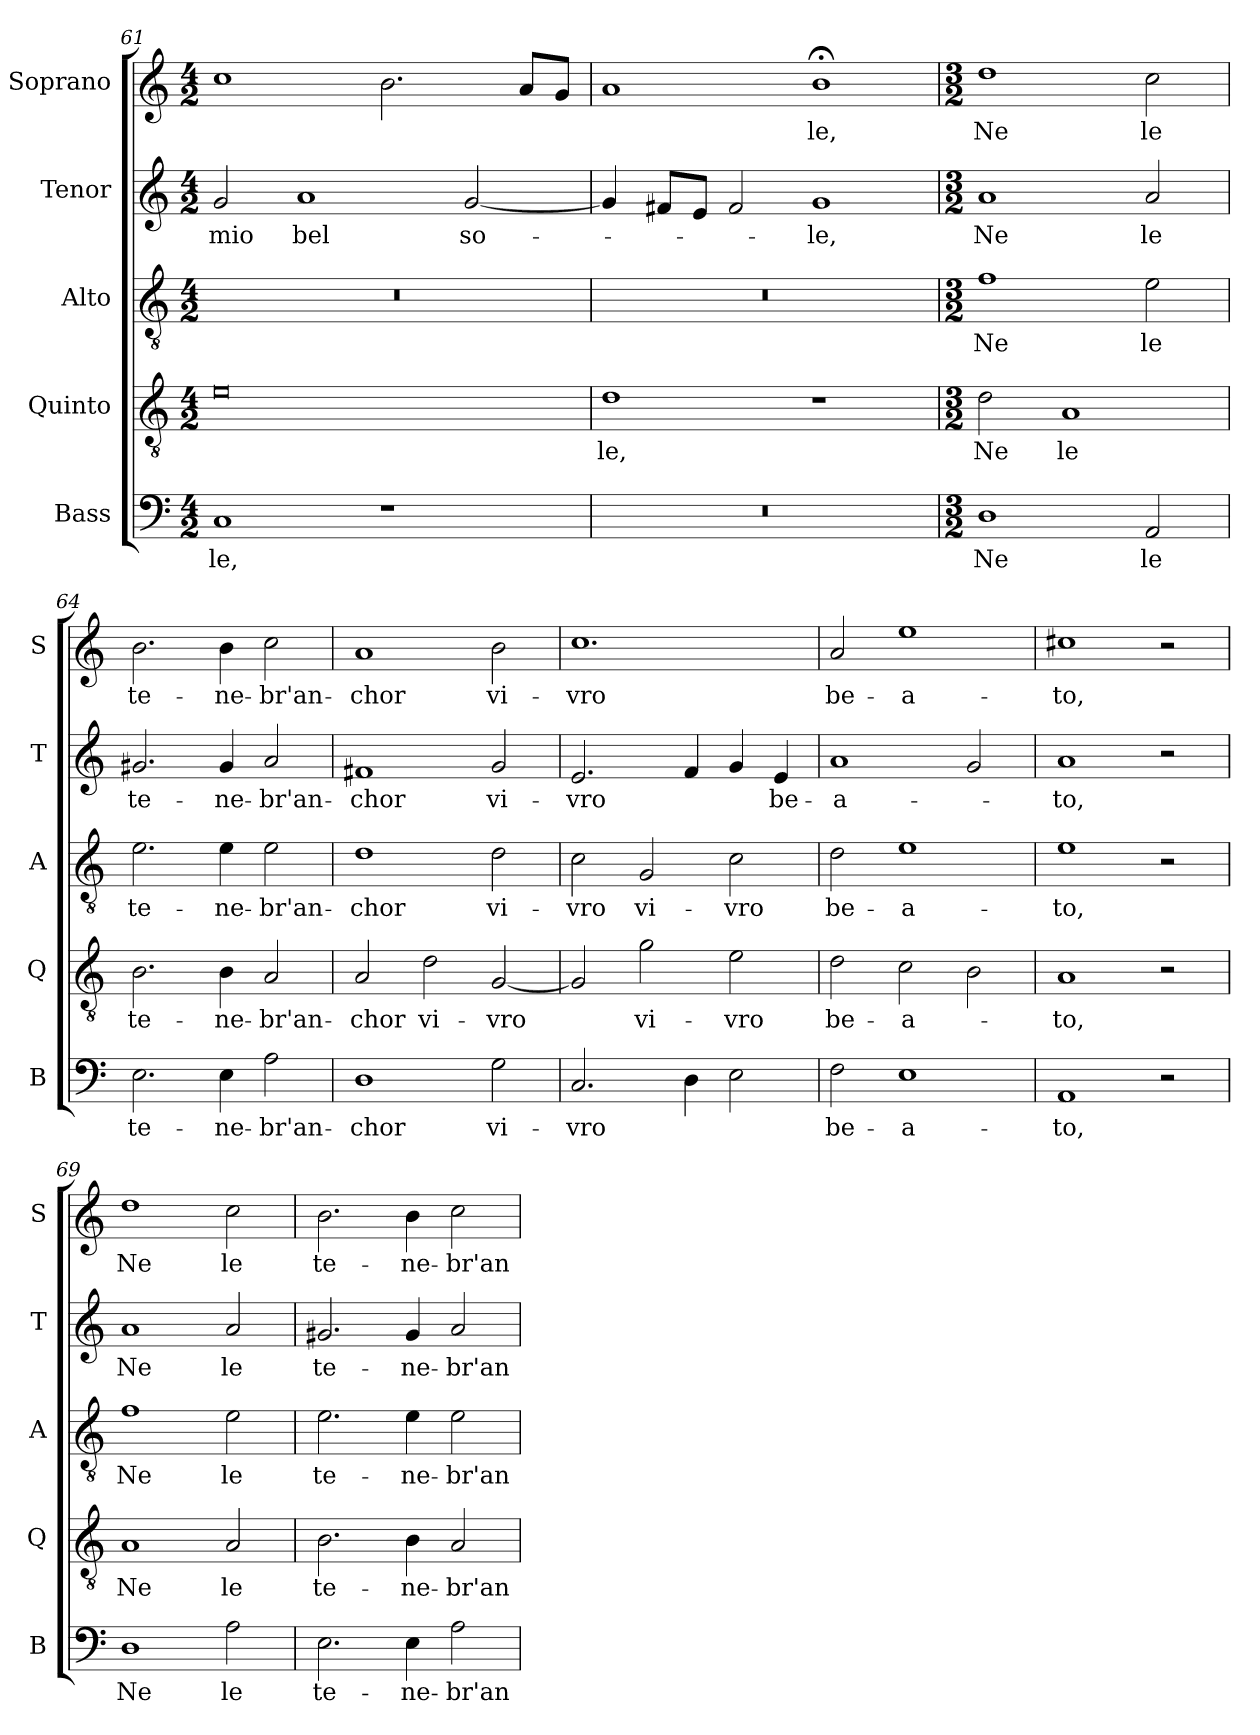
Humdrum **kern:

**kern	**text	**kern	**text	**kern	**text	**kern	**text	**kern	**text
*part5	*part5	*part4	*part4	*part3	*part3	*part2	*part2	*part1	*part1
*staff5	*staff5	*staff4	*staff4	*staff3	*staff3	*staff2	*staff2	*staff1	*staff1
*I"Bass	*	*I"Quinto	*	*I"Alto	*	*I"Tenor	*	*I"Soprano	*
*I'B	*	*I'Q	*	*I'A	*	*I'T	*	*I'S	*
*clefF4	*	*clefGv2	*	*clefGv2	*	*clefG2	*	*clefG2	*
*k[]	*	*k[]	*	*k[]	*	*k[]	*	*k[]	*
*C:	*	*C:	*	*C:	*	*C:	*	*C:	*
*M4/2	*	*M4/2	*	*M4/2	*	*M4/2	*	*M4/2	*
=61	=61	=61	=61	=61	=61	=61	=61	=61	=61
!	!LO:LY:b	!	!	!	!	!	!LO:LY:b	!	!
1C	-le,	0e	.	0r	.	2g/	mio	1cc	.
!	!	!	!	!	!	!	!LO:LY:b	!	!
.	.	.	.	.	.	1a	bel	.	.
1r	.	.	.	.	.	.	.	2.b\	.
!	!	!	!	!	!	!	!LO:LY:b	!	!
.	.	.	.	.	.	[2g/	so-	.	.
.	.	.	.	.	.	.	.	8a/L	.
.	.	.	.	.	.	.	.	8g/J	.
=62	=62	=62	=62	=62	=62	=62	=62	=62	=62
!	!	!	!LO:LY:b	!	!	!	!	!	!
0r	.	1d	-le,	0r	.	4g/]	.	1a	.
.	.	.	.	.	.	8f#X/L	.	.	.
.	.	.	.	.	.	8e/J	.	.	.
.	.	.	.	.	.	2f#/	.	.	.
!	!	!	!	!	!	!	!LO:LY:b	!	!LO:LY:b
.	.	1r	.	.	.	1g	-le,	1b;<	-le,
!!LO:LB:g=z
=63	=63	=63	=63	=63	=63	=63	=63	=63	=63
*M3/2	*	*M3/2	*	*M3/2	*	*M3/2	*	*M3/2	*
!	!LO:LY:b	!	!LO:LY:b	!	!LO:LY:b	!	!LO:LY:b	!	!LO:LY:b
1D	Ne	2d\	Ne	1f	Ne	1a	Ne	1dd	Ne
!	!	!	!LO:LY:b	!	!	!	!	!	!
.	.	1A	le	.	.	.	.	.	.
!	!LO:LY:b	!	!	!	!LO:LY:b	!	!LO:LY:b	!	!LO:LY:b
2AA/	le	.	.	2e\	le	2a/	le	2cc\	le
=64	=64	=64	=64	=64	=64	=64	=64	=64	=64
!	!LO:LY:b	!	!LO:LY:b	!	!LO:LY:b	!	!LO:LY:b	!	!LO:LY:b
2.E\	te-	2.B\	te-	2.e\	te-	2.g#X/	te-	2.b\	te-
!	!LO:LY:b	!	!LO:LY:b	!	!LO:LY:b	!	!LO:LY:b	!	!LO:LY:b
4E\	-ne-	4B\	-ne-	4e\	-ne-	4g#/	-ne-	4b\	-ne-
!	!LO:LY:b	!	!LO:LY:b	!	!LO:LY:b	!	!LO:LY:b	!	!LO:LY:b
2A\	-br'an-	2A/	-br'an-	2e\	-br'an-	2a/	-br'an-	2cc\	-br'an-
=65	=65	=65	=65	=65	=65	=65	=65	=65	=65
!	!LO:LY:b	!	!LO:LY:b	!	!LO:LY:b	!	!LO:LY:b	!	!LO:LY:b
1D	-chor	2A/	-chor	1d	-chor	1f#X	-chor	1a	-chor
!	!	!	!LO:LY:b	!	!	!	!	!	!
.	.	2d\	vi-	.	.	.	.	.	.
!	!LO:LY:b	!	!LO:LY:b	!	!LO:LY:b	!	!LO:LY:b	!	!LO:LY:b
2G\	vi-	[2G/	-vro	2d\	vi-	2g/	vi-	2b\	vi-
=66	=66	=66	=66	=66	=66	=66	=66	=66	=66
!	!LO:LY:b	!	!	!	!LO:LY:b	!	!LO:LY:b	!	!LO:LY:b
2.C/	-vro	2G/]	.	2c\	-vro	2.e/	-vro	1.cc	-vro
!	!	!	!LO:LY:b	!	!LO:LY:b	!	!	!	!
.	.	2g\	vi-	2G/	vi-	.	.	.	.
4D\	.	.	.	.	.	4f/	.	.	.
!	!	!	!LO:LY:b	!	!LO:LY:b	!	!	!	!
2E\	.	2e\	-vro	2c\	-vro	4g/	.	.	.
!	!	!	!	!	!	!	!LO:LY:b	!	!
.	.	.	.	.	.	4e/	be-	.	.
=67	=67	=67	=67	=67	=67	=67	=67	=67	=67
!	!LO:LY:b	!	!LO:LY:b	!	!LO:LY:b	!	!LO:LY:b	!	!LO:LY:b
2F\	be-	2d\	be-	2d\	be-	1a	-a-	2a/	be-
!	!LO:LY:b	!	!LO:LY:b	!	!LO:LY:b	!	!	!	!LO:LY:b
1E	-a-	2c\	-a-	1e	-a-	.	.	1ee	-a-
.	.	2B\	.	.	.	2g/	.	.	.
!!LO:LB:g=z
=68	=68	=68	=68	=68	=68	=68	=68	=68	=68
!	!LO:LY:b	!	!LO:LY:b	!	!LO:LY:b	!	!LO:LY:b	!	!LO:LY:b
1AA	-to,	1A	-to,	1e	-to,	1a	-to,	1cc#X	-to,
2r	.	2r	.	2r	.	2r	.	2r	.
=69	=69	=69	=69	=69	=69	=69	=69	=69	=69
!	!LO:LY:b	!	!LO:LY:b	!	!LO:LY:b	!	!LO:LY:b	!	!LO:LY:b
1D	Ne	1A	Ne	1f	Ne	1a	Ne	1dd	Ne
!	!LO:LY:b	!	!LO:LY:b	!	!LO:LY:b	!	!LO:LY:b	!	!LO:LY:b
2A\	le	2A/	le	2e\	le	2a/	le	2cc\	le
=70	=70	=70	=70	=70	=70	=70	=70	=70	=70
!	!LO:LY:b	!	!LO:LY:b	!	!LO:LY:b	!	!LO:LY:b	!	!LO:LY:b
2.E\	te-	2.B\	te-	2.e\	te-	2.g#X/	te-	2.b\	te-
!	!LO:LY:b	!	!LO:LY:b	!	!LO:LY:b	!	!LO:LY:b	!	!LO:LY:b
4E\	-ne-	4B\	-ne-	4e\	-ne-	4g#/	-ne-	4b\	-ne-
!	!LO:LY:b	!	!LO:LY:b	!	!LO:LY:b	!	!LO:LY:b	!	!LO:LY:b
2A\	-br'an-	2A/	-br'an-	2e\	-br'an-	2a/	-br'an-	2cc\	-br'an-
=	=	=	=	=	=	=	=	=	=
*-	*-	*-	*-	*-	*-	*-	*-	*-	*-
